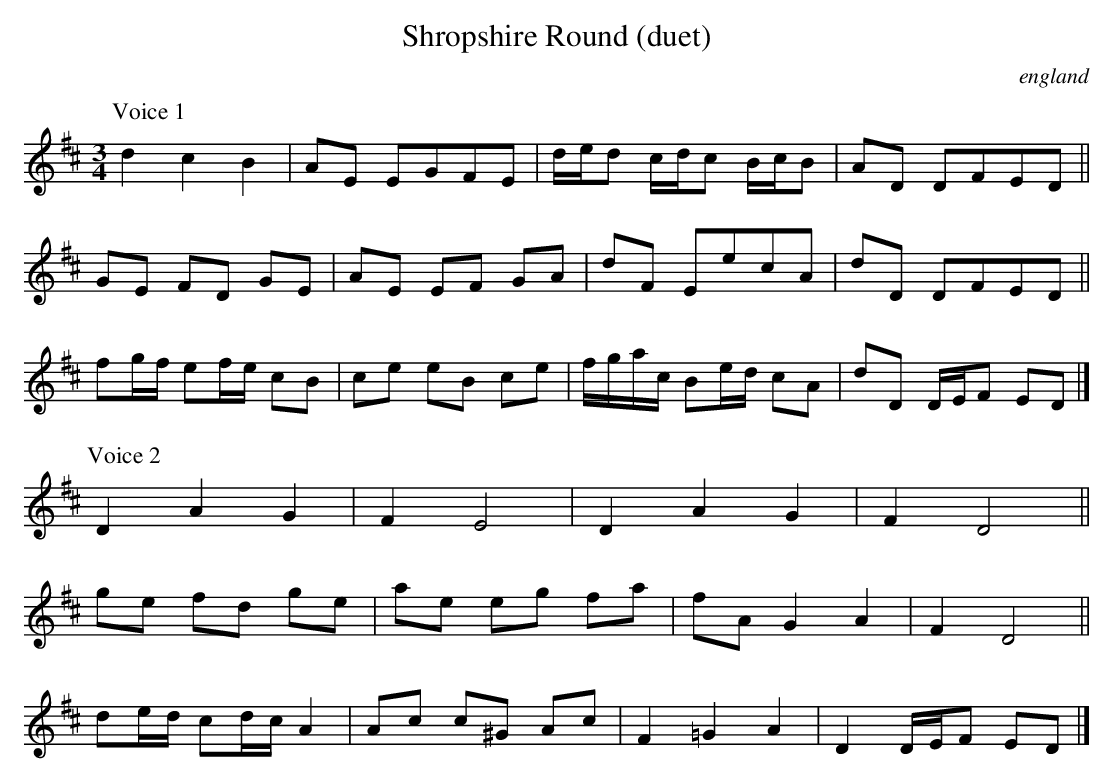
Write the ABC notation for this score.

X:1
T:Shropshire Round (duet)
O:england
M:3/4
L:1/8
K:D
P:Voice 1
d2 c2 B2 | AE EGFE | d/2e/2d c/2d/2c B/2c/2B | AD DFED ||
GE FD GE | AE EF GA| dF EecA                  |dD DFED ||
fg/2f/2 ef/2e/2 cB| ce eB ce |f/2g/2a/2c/2 Be/2d/2 cA| dD D/2E/2F ED|]
P:Voice 2
D2 A2 G2 | F2 E4 | D2 A2 G2 | F2 D4 ||
ge fd ge | ae eg fa | fA G2 A2 | F2 D4 ||
de/2d/2 cd/2c/2 A2 | Ac c^G Ac | F2 =G2 A2 | D2 D/2E/2F ED|]
